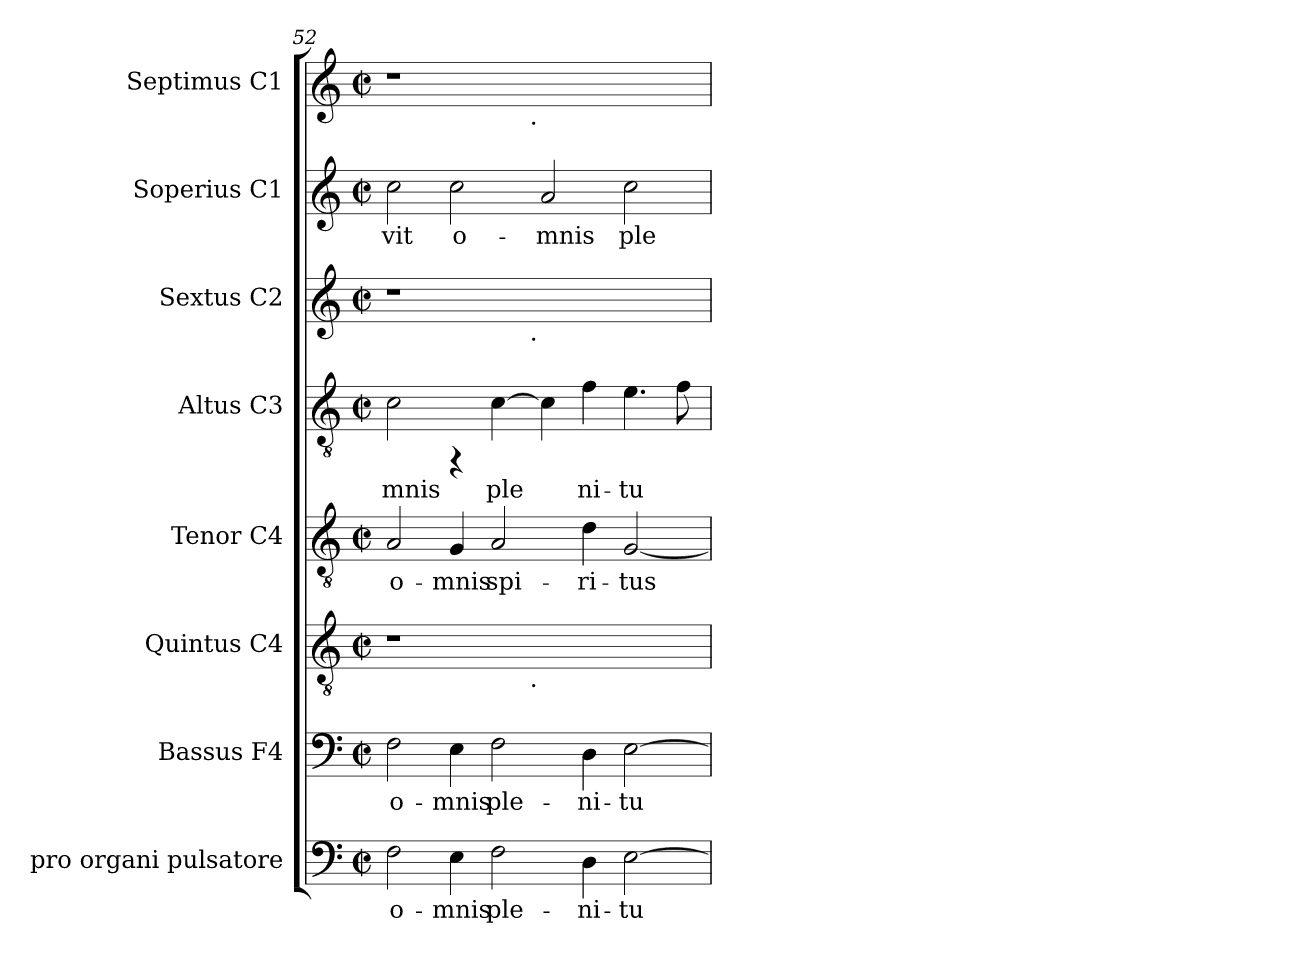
**kern	**text	**kern	**text	**kern	**kern	**text	**kern	**text	**kern	**kern	**text	**kern
*part8	*part8	*part7	*part7	*part6	*part5	*part5	*part4	*part4	*part3	*part2	*part2	*part1
*staff8	*staff8	*staff7	*staff7	*staff6	*staff5	*staff5	*staff4	*staff4	*staff3	*staff2	*staff2	*staff1
*I"pro organi  pulsatore	*	*I"Bassus  F4	*	*I"Quintus  C4	*I"Tenor  C4	*	*I"Altus  C3	*	*I"Sextus  C2	*I"Soperius  C1	*	*I"Septimus  C1
*clefF4	*	*clefF4	*	*clefGv2	*clefGv2	*	*clefGv2	*	*clefG2	*clefG2	*	*clefG2
*k[]	*	*k[]	*	*k[]	*k[]	*	*k[]	*	*k[]	*k[]	*	*k[]
*C:	*	*C:	*	*C:	*C:	*	*C:	*	*C:	*C:	*	*C:
*M2/2	*	*M2/2	*	*M2/2	*M2/2	*	*M2/2	*	*M2/2	*M2/2	*	*M2/2
*met(c|)	*	*met(c|)	*	*met(c|)	*met(c|)	*	*met(c|)	*	*met(c|)	*met(c|)	*	*met(c|)
=52	=52	=52	=52	=52	=52	=52	=52	=52	=52	=52	=52	=52
!	!LO:LY:a:cj	!	!LO:LY:b:cj	!	!	!LO:LY:b:rj	!	!LO:LY:b:rj	!	!	!LO:LY:b:cj	!
*	*	*	*	*^	*	*	*	*	*^	*	*	*^
2F\	o-	2F\	o-	1r	2ryy	2A/	o-	2c\	-mnis	1r	2ryy	2cc\	-vit	1r	2ryy
!	!LO:LY:a:cj	!	!LO:LY:b:cj	!	!	!	!LO:LY:b:rj	!	!	!	!	!	!LO:LY:b:cj	!	!
4E\	-mnis	4E\	-mnis	.	4...ryy	4G/	-mnis	4rFF	.	.	4...ryy	2cc\	o-	.	4...ryy
!	!LO:LY:a:cj	!	!LO:LY:b:cj	!	!	!	!LO:LY:b:rj	!	!LO:LY:b:rj	!	!	!	!	!	!
2F\	ple-	2F\	ple-	.	.	2A/	spi-	[>4c\	ple-	.	.	.	.	.	.
!	!	!	!	!	!	!	!	!	!	!	!	!	!	!	!LO:TX:b:t=.
!	!	!	!	!	!	!	!	!	!	!	!LO:TX:b:t=.	!	!	!	!
!	!	!	!	!	!LO:TX:b:t=.	!	!	!	!	!	!	!	!	!	!
.	.	.	.	.	1ryy	.	.	.	.	.	1ryy	.	.	.	1ryy
!	!	!	!	!	!	!	!	!	!LO:LY:b:rj	!	!	!	!LO:LY:b:cj	!	!
.	.	.	.	1ryy	.	.	.	4c\]	--	1ryy	.	2a/	-mnis	1ryy	.
!	!LO:LY:a:cj	!	!LO:LY:b:cj	!	!	!	!LO:LY:b:rj	!	!LO:LY:b:rj	!	!	!	!	!	!
4D\	-ni-	4D\	-ni-	.	.	4d\	-ri-	4f\	-ni-	.	.	.	.	.	.
!	!LO:LY:a:cj	!	!LO:LY:b:cj	!	!	!	!LO:LY:b:rj	!	!LO:LY:b:rj	!	!	!	!LO:LY:b:cj	!	!
[>2E\	-tu-	[>2E\	-tu-	.	.	[<2G/	-tus	4.e\	-tu-	.	.	2cc\	ple-	.	.
!	!	!	!	!	!	!	!	!	!LO:LY:b:rj	!	!	!	!	!	!
.	.	.	.	.	.	.	.	8f\	--	.	.	.	.	.	.
.	.	.	.	.	32ryy	.	.	.	.	.	32ryy	.	.	.	32ryy
*	*	*	*	*v	*v	*	*	*	*	*v	*v	*	*	*v	*v
=	=	=	=	=	=	=	=	=	=	=	=	=
*-	*-	*-	*-	*-	*-	*-	*-	*-	*-	*-	*-	*-
